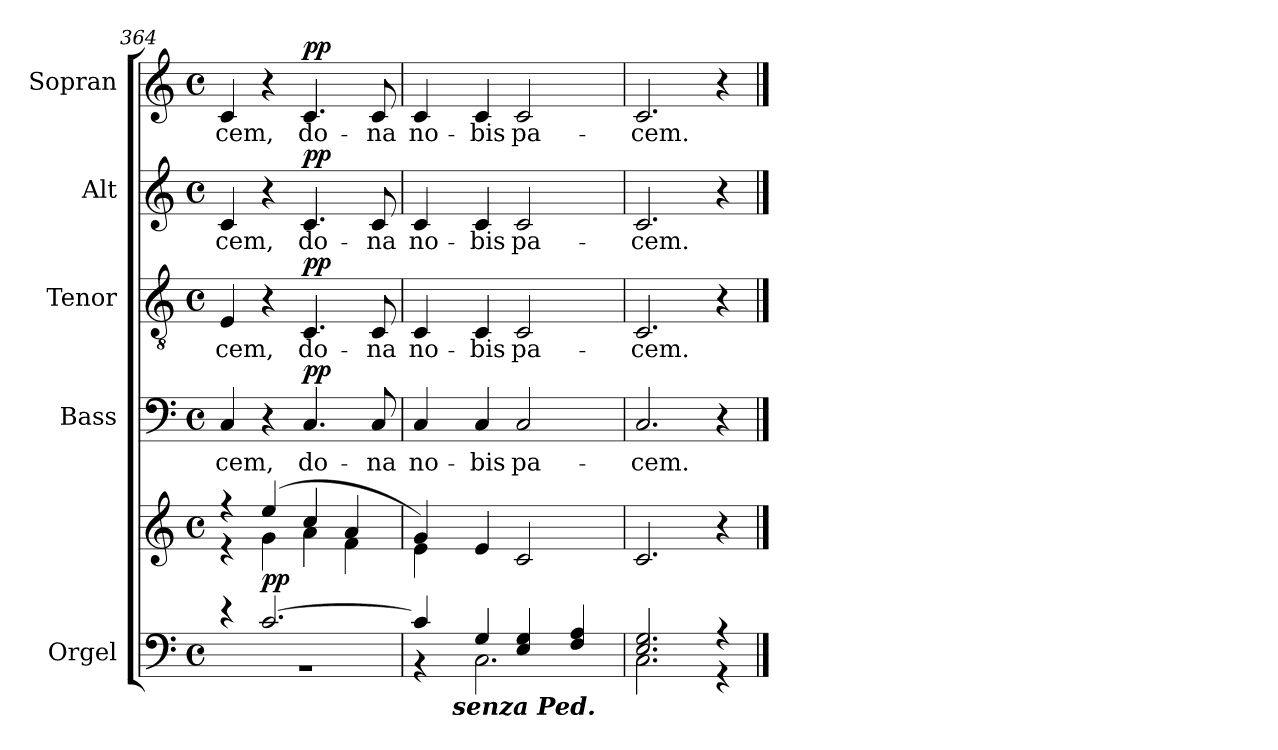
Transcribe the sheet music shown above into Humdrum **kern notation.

**kern	**kern	**dynam	**kern	**text	**dynam	**kern	**text	**dynam	**kern	**text	**dynam	**kern	**text	**dynam
*part5	*part5	*part5	*part4	*part4	*part4	*part3	*part3	*part3	*part2	*part2	*part2	*part1	*part1	*part1
*staff6	*staff5	*staff5/6	*staff4	*staff4	*staff4	*staff3	*staff3	*staff3	*staff2	*staff2	*staff2	*staff1	*staff1	*staff1
*I"Orgel	*	*	*I"Bass	*	*	*I"Tenor	*	*	*I"Alt	*	*	*I"Sopran	*	*
*I'Org.	*	*	*I'B.	*	*	*I'T.	*	*	*I'A.	*	*	*I'S.	*	*
*clefF4	*clefG2	*	*clefF4	*	*	*clefGv2	*	*	*clefG2	*	*	*clefG2	*	*
*k[]	*k[]	*	*k[]	*	*	*k[]	*	*	*k[]	*	*	*k[]	*	*
*C:	*C:	*	*C:	*	*	*C:	*	*	*C:	*	*	*C:	*	*
*M4/4	*M4/4	*	*M4/4	*	*	*M4/4	*	*	*M4/4	*	*	*M4/4	*	*
*met(c)	*met(c)	*	*met(c)	*	*	*met(c)	*	*	*met(c)	*	*	*met(c)	*	*
=364	=364	=364	=364	=364	=364	=364	=364	=364	=364	=364	=364	=364	=364	=364
*^	*^	*	*	*	*	*	*	*	*	*	*	*	*	*
!	!	!	!	!	!	!LO:LY:b	!	!	!LO:LY:b	!	!	!LO:LY:b	!	!	!LO:LY:b	!
4r	1rBB	4r	4r	.	4C/	-cem,	.	4E/	-cem,	.	4c/	-cem,	.	4c/	-cem,	.
!	!	!	!	!LO:DY:b	!	!	!	!	!	!	!	!	!	!	!	!
[>2.c/	.	(4ee/	4g\	pp	4r	.	.	4r	.	.	4r	.	.	4r	.	.
!	!	!	!	!	!	!LO:LY:b	!LO:DY:a	!	!LO:LY:b	!LO:DY:a	!	!LO:LY:b	!LO:DY:a	!	!LO:LY:b	!LO:DY:a
.	.	4cc/	4a\	.	4.C/	do-	pp	4.C/	do-	pp	4.c/	do-	pp	4.c/	do-	pp
.	.	4a/	4f\	.	.	.	.	.	.	.	.	.	.	.	.	.
!	!	!	!	!	!	!LO:LY:b	!	!	!LO:LY:b	!	!	!LO:LY:b	!	!	!LO:LY:b	!
.	.	.	.	.	8C/	-na	.	8C/	-na	.	8c/	-na	.	8c/	-na	.
=365	=365	=365	=365	=365	=365	=365	=365	=365	=365	=365	=365	=365	=365	=365	=365	=365
!	!	!	!	!	!	!LO:LY:b	!	!	!LO:LY:b	!	!	!LO:LY:b	!	!	!LO:LY:b	!
*	*^	*	*	*	*	*	*	*	*	*	*	*	*	*	*	*
4c/]	4rBB	8ryy	4g/)	4e\	.	4C/	no-	.	4C/	no-	.	4c/	no-	.	4c/	no-	.
.	.	32ryy	.	.	.	.	.	.	.	.	.	.	.	.	.	.	.
!	!	!LO:TX:b:Bi:t=senza Ped.	!	!	!	!	!	!	!	!	!	!	!	!	!	!	!
.	.	2ryy	.	.	.	.	.	.	.	.	.	.	.	.	.	.	.
!	!	!	!	!	!	!	!LO:LY:b	!	!	!LO:LY:b	!	!	!LO:LY:b	!	!	!LO:LY:b	!
4G/	2.C\	.	4e/	4ryy	.	4C/	-bis	.	4C/	-bis	.	4c/	-bis	.	4c/	-bis	.
!	!	!	!	!	!	!	!LO:LY:b	!	!	!LO:LY:b	!	!	!LO:LY:b	!	!	!LO:LY:b	!
4E/ 4G/	.	.	2c/	2ryy	.	2C/	pa-	.	2C/	pa-	.	2c/	pa-	.	2c/	pa-	.
.	.	4ryy	.	.	.	.	.	.	.	.	.	.	.	.	.	.	.
4F/ 4A/	.	.	.	.	.	.	.	.	.	.	.	.	.	.	.	.	.
.	.	16.ryy	.	.	.	.	.	.	.	.	.	.	.	.	.	.	.
=366	=366	=366	=366	=366	=366	=366	=366	=366	=366	=366	=366	=366	=366	=366	=366	=366	=366
!	!	!	!	!	!	!	!LO:LY:b	!	!	!LO:LY:b	!	!	!LO:LY:b	!	!	!LO:LY:b	!
*	*v	*v	*	*	*	*	*	*	*	*	*	*	*	*	*	*	*
*	*	*v	*v	*	*	*	*	*	*	*	*	*	*	*	*	*
2.E/ 2.G/	2.C\	2.c/	.	2.C/	-cem.	.	2.C/	-cem.	.	2.c/	-cem.	.	2.c/	-cem.	.
4r	4r	4r	.	4r	.	.	4r	.	.	4r	.	.	4r	.	.
*v	*v	*	*	*	*	*	*	*	*	*	*	*	*	*	*
==	==	==	==	==	==	==	==	==	==	==	==	==	==	==
*-	*-	*-	*-	*-	*-	*-	*-	*-	*-	*-	*-	*-	*-	*-
